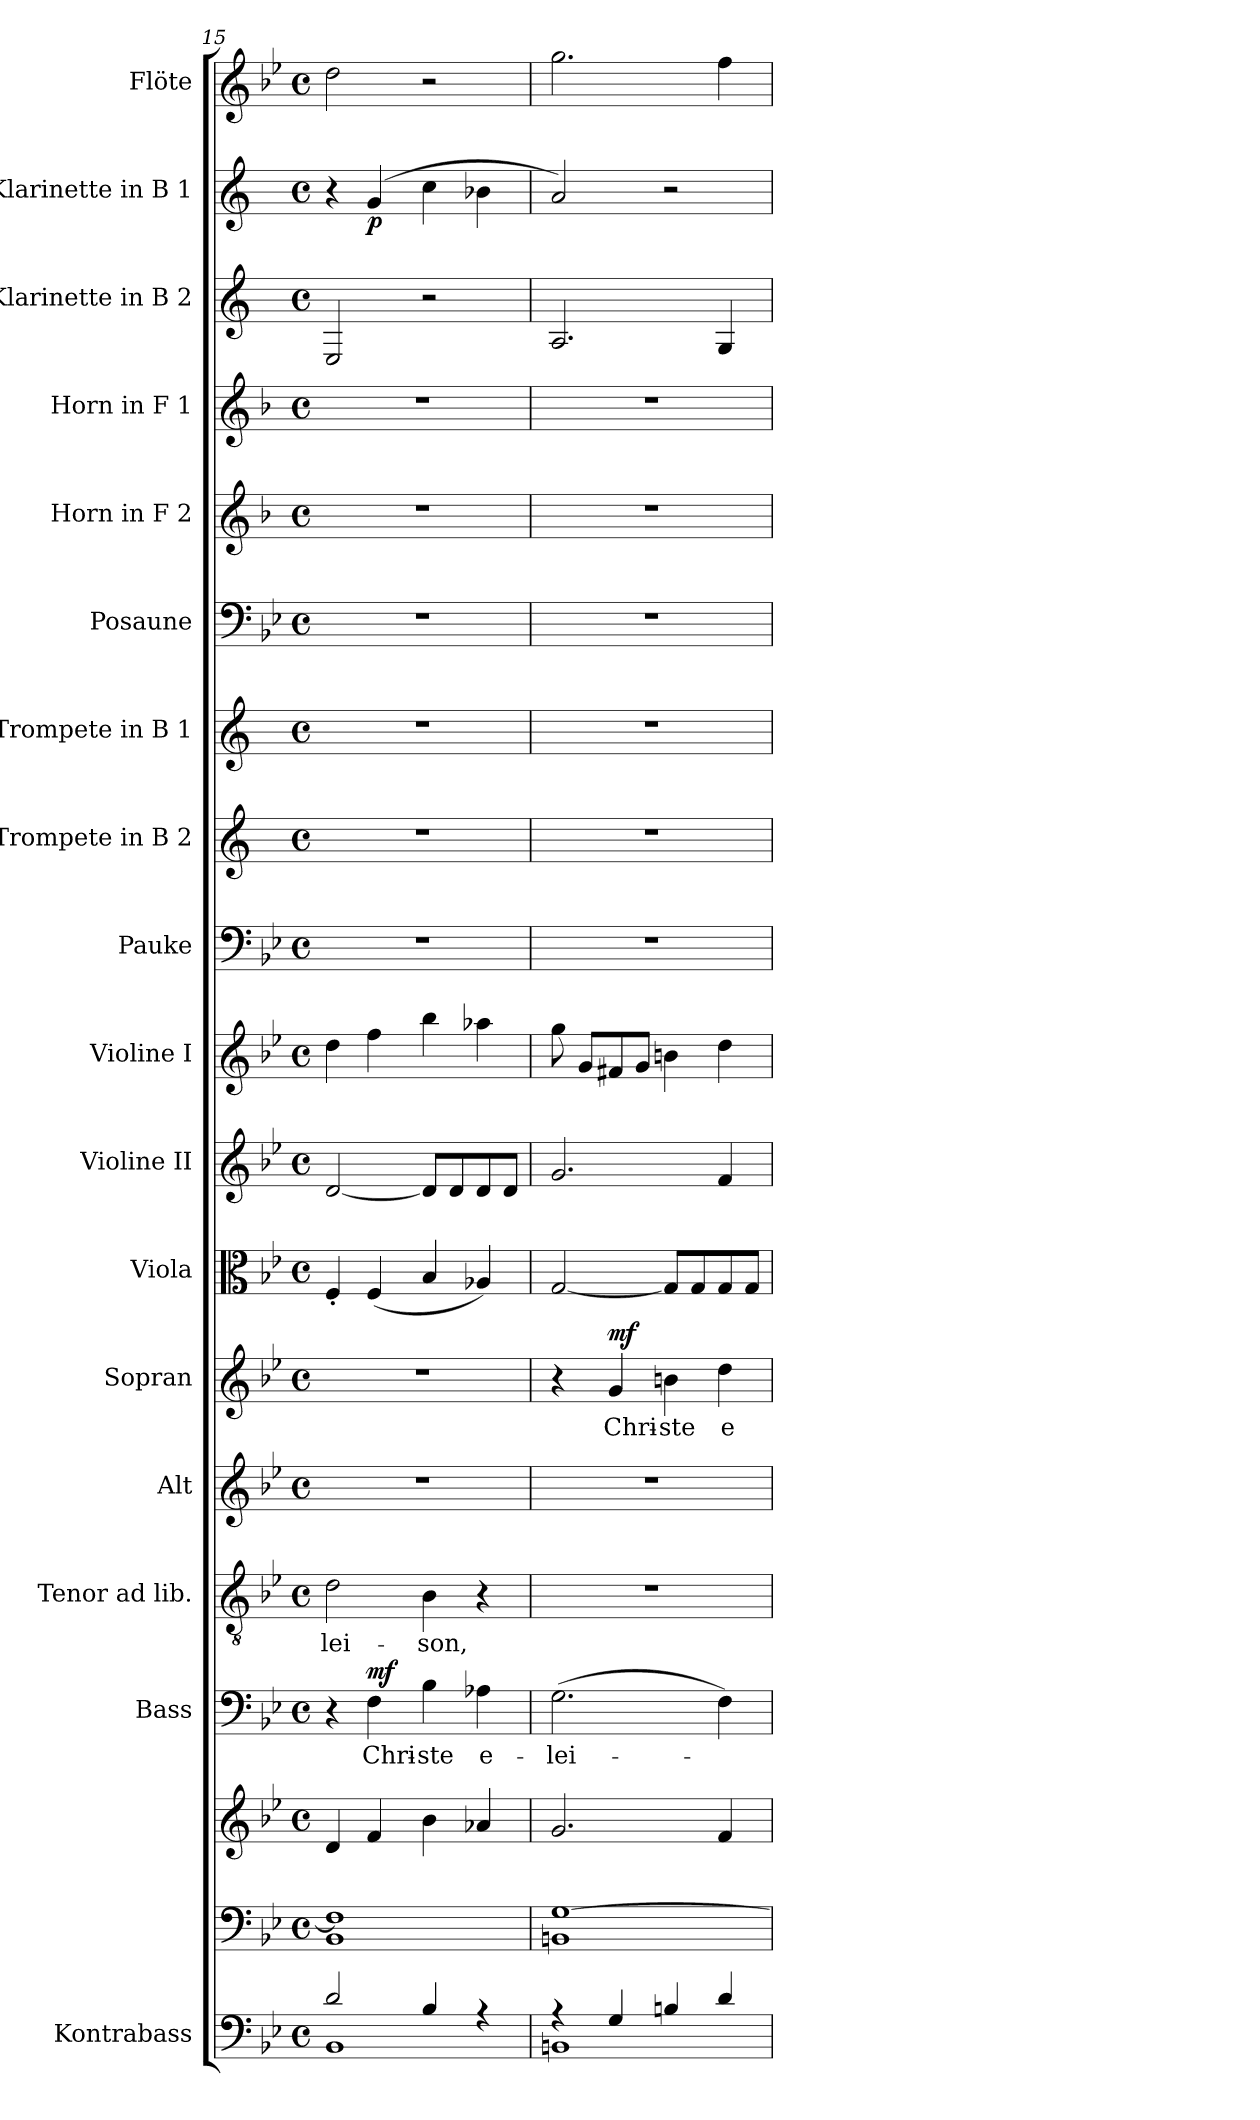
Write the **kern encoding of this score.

**kern	**kern	**kern	**kern	**text	**dynam	**kern	**text	**kern	**kern	**text	**dynam	**kern	**kern	**kern	**kern	**kern	**kern	**kern	**kern	**kern	**kern	**kern	**dynam	**kern
*part18	*part17	*part17	*part16	*part16	*part16	*part15	*part15	*part14	*part13	*part13	*part13	*part12	*part11	*part10	*part9	*part8	*part7	*part6	*part5	*part4	*part3	*part2	*part2	*part1
*staff19	*staff18	*staff17	*staff16	*staff16	*staff16	*staff15	*staff15	*staff14	*staff13	*staff13	*staff13	*staff12	*staff11	*staff10	*staff9	*staff8	*staff7	*staff6	*staff5	*staff4	*staff3	*staff2	*staff2	*staff1
*I"Kontrabass	*	*	*I"Bass	*	*	*I"Tenor ad lib.	*	*I"Alt	*I"Sopran	*	*	*I"Viola	*I"Violine II	*I"Violine I	*I"Pauke	*I"Trompete in B 2	*I"Trompete in B 1	*I"Posaune	*I"Horn in F 2	*I"Horn in F 1	*I"Klarinette in B 2	*I"Klarinette in B 1	*	*I"Flöte
*I'Kb.	*	*	*I'B	*	*	*I'T	*	*I'A	*I'S	*	*	*I'Vla.	*I'Vl. II	*I'Vl. I	*I'Pk.	*	*	*I'Pos.	*I'Hrn. 2	*I'Hrn. 1	*	*	*	*I'Fl.
*clefF4	*clefF4	*clefG2	*clefF4	*	*	*clefGv2	*	*clefG2	*clefG2	*	*	*clefC3	*clefG2	*clefG2	*clefF4	*clefG2	*clefG2	*clefF4	*clefG2	*clefG2	*clefG2	*clefG2	*	*clefG2
*ITrd7c12	*	*	*	*	*	*	*	*	*	*	*	*	*	*	*	*ITrd1c2	*ITrd1c2	*	*ITrd4c7	*ITrd4c7	*ITrd1c2	*ITrd1c2	*	*
*k[b-e-]	*k[b-e-]	*k[b-e-]	*k[b-e-]	*	*	*k[b-e-]	*	*k[b-e-]	*k[b-e-]	*	*	*k[b-e-]	*k[b-e-]	*k[b-e-]	*k[b-e-]	*k[b-e-]	*k[b-e-]	*k[b-e-]	*k[b-e-]	*k[b-e-]	*k[b-e-]	*k[b-e-]	*	*k[b-e-]
*B-:	*B-:	*B-:	*B-:	*	*	*B-:	*	*B-:	*B-:	*	*	*B-:	*B-:	*B-:	*B-:	*B-:	*B-:	*B-:	*B-:	*B-:	*B-:	*B-:	*	*B-:
*M4/4	*M4/4	*M4/4	*M4/4	*	*	*M4/4	*	*M4/4	*M4/4	*	*	*M4/4	*M4/4	*M4/4	*M4/4	*M4/4	*M4/4	*M4/4	*M4/4	*M4/4	*M4/4	*M4/4	*	*M4/4
*met(c)	*met(c)	*met(c)	*met(c)	*	*	*met(c)	*	*met(c)	*met(c)	*	*	*met(c)	*met(c)	*met(c)	*met(c)	*met(c)	*met(c)	*met(c)	*met(c)	*met(c)	*met(c)	*met(c)	*	*met(c)
=15	=15	=15	=15	=15	=15	=15	=15	=15	=15	=15	=15	=15	=15	=15	=15	=15	=15	=15	=15	=15	=15	=15	=15	=15
*^	*^	*	*	*	*	*	*	*	*	*	*	*	*	*	*	*	*	*	*	*	*	*	*	*
!	!	!	!	!	!	!	!	!	!LO:LY:b	!	!	!	!	!	!	!	!	!	!	!	!	!	!	!	!	!
2D/	1BBB-	1F]	1BB-	4d/	4r	.	.	2d\	-lei-	1r	1r	.	.	4F'</	[2d/	4dd\	1r	1r	1r	1r	1r	1r	2D/	4r	.	2dd\
!	!	!	!	!	!	!LO:LY:b	!LO:DY:a	!	!	!	!	!	!	!	!	!	!	!	!	!	!	!	!	!	!LO:DY:b	!
.	.	.	.	4f/	4F\	Chri-	mf	.	.	.	.	.	.	(<4F/	.	4ff\	.	.	.	.	.	.	.	(4f/	p	.
!	!	!	!	!	!	!LO:LY:b	!	!	!LO:LY:b	!	!	!	!	!	!	!	!	!	!	!	!	!	!	!	!	!
4BB-/	.	.	.	4b-\	4B-\	-ste	.	4B-\	-son,	.	.	.	.	4B-/	8d/L]	4bb-\	.	.	.	.	.	.	2r	4b-\	.	2r
.	.	.	.	.	.	.	.	.	.	.	.	.	.	.	8d/	.	.	.	.	.	.	.	.	.	.	.
!	!	!	!	!	!	!LO:LY:b	!	!	!	!	!	!	!	!	!	!	!	!	!	!	!	!	!	!	!	!
4rG	.	.	.	4a-X/	4A-X\	e-	.	4r	.	.	.	.	.	4A-X/)	8d/	4aa-X\	.	.	.	.	.	.	.	4a-X\	.	.
.	.	.	.	.	.	.	.	.	.	.	.	.	.	.	8d/J	.	.	.	.	.	.	.	.	.	.	.
=16	=16	=16	=16	=16	=16	=16	=16	=16	=16	=16	=16	=16	=16	=16	=16	=16	=16	=16	=16	=16	=16	=16	=16	=16	=16	=16
!	!	!	!	!	!	!LO:LY:b	!	!	!	!	!	!	!	!	!	!	!	!	!	!	!	!	!	!	!	!
4rA	1BBBn	[>1G	1BBn	2.g/	(>2.G\	-lei-	.	1r	.	1r	4r	.	.	[2G/	2.g/	8gg\	1r	1r	1r	1r	1r	1r	2.G/	2g/)	.	2.gg\
.	.	.	.	.	.	.	.	.	.	.	.	.	.	.	.	8g/L	.	.	.	.	.	.	.	.	.	.
!	!	!	!	!	!	!	!	!	!	!	!	!LO:LY:b	!LO:DY:a	!	!	!	!	!	!	!	!	!	!	!	!	!
4GG/	.	.	.	.	.	.	.	.	.	.	4g/	Chri-	mf	.	.	8f#X/	.	.	.	.	.	.	.	.	.	.
.	.	.	.	.	.	.	.	.	.	.	.	.	.	.	.	8g/J	.	.	.	.	.	.	.	.	.	.
!	!	!	!	!	!	!	!	!	!	!	!	!LO:LY:b	!	!	!	!	!	!	!	!	!	!	!	!	!	!
4BBn/	.	.	.	.	.	.	.	.	.	.	4bn\	-ste	.	8G/L]	.	4bn\	.	.	.	.	.	.	.	2r	.	.
.	.	.	.	.	.	.	.	.	.	.	.	.	.	8G/	.	.	.	.	.	.	.	.	.	.	.	.
!	!	!	!	!	!	!	!	!	!	!	!	!LO:LY:b	!	!	!	!	!	!	!	!	!	!	!	!	!	!
4D/	.	.	.	4f/	4F\)	.	.	.	.	.	4dd\	e-	.	8G/	4f/	4dd\	.	.	.	.	.	.	4F/	.	.	4ff\
.	.	.	.	.	.	.	.	.	.	.	.	.	.	8G/J	.	.	.	.	.	.	.	.	.	.	.	.
*v	*v	*	*	*	*	*	*	*	*	*	*	*	*	*	*	*	*	*	*	*	*	*	*	*	*	*
*	*v	*v	*	*	*	*	*	*	*	*	*	*	*	*	*	*	*	*	*	*	*	*	*	*	*
=	=	=	=	=	=	=	=	=	=	=	=	=	=	=	=	=	=	=	=	=	=	=	=	=
*-	*-	*-	*-	*-	*-	*-	*-	*-	*-	*-	*-	*-	*-	*-	*-	*-	*-	*-	*-	*-	*-	*-	*-	*-
